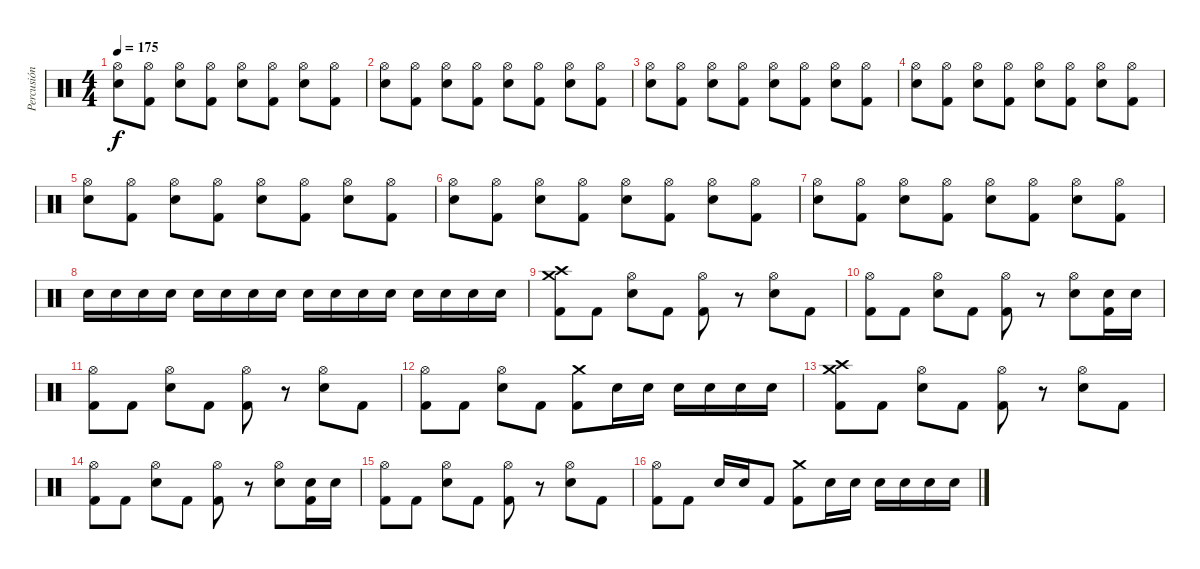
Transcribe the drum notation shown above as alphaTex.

\track ("Percusión" "Percusión") {instrument percussion}
\staff {score}
\articulation defaults
\ts (4 4)
\tempo 175
\clef neutral
\ks c
("Hi-Hat (open)" "Electric Snare (hit)").8{dy f} ("Hi-Hat (open)" "Kick (hit) 2").8 ("Hi-Hat (open)" "Electric Snare (hit)").8 ("Hi-Hat (open)" "Kick (hit) 2").8 ("Hi-Hat (open)" "Electric Snare (hit)").8 ("Hi-Hat (open)" "Kick (hit) 2").8 ("Hi-Hat (open)" "Electric Snare (hit)").8 ("Hi-Hat (open)" "Kick (hit) 2").8 |
("Hi-Hat (open)" "Electric Snare (hit)").8 ("Hi-Hat (open)" "Kick (hit) 2").8 ("Hi-Hat (open)" "Electric Snare (hit)").8 ("Hi-Hat (open)" "Kick (hit) 2").8 ("Hi-Hat (open)" "Electric Snare (hit)").8 ("Hi-Hat (open)" "Kick (hit) 2").8 ("Hi-Hat (open)" "Electric Snare (hit)").8 ("Hi-Hat (open)" "Kick (hit) 2").8 |
("Hi-Hat (open)" "Electric Snare (hit)").8 ("Hi-Hat (open)" "Kick (hit) 2").8 ("Hi-Hat (open)" "Electric Snare (hit)").8 ("Hi-Hat (open)" "Kick (hit) 2").8 ("Hi-Hat (open)" "Electric Snare (hit)").8 ("Hi-Hat (open)" "Kick (hit) 2").8 ("Hi-Hat (open)" "Electric Snare (hit)").8 ("Hi-Hat (open)" "Kick (hit) 2").8 |
("Hi-Hat (open)" "Electric Snare (hit)").8 ("Hi-Hat (open)" "Kick (hit) 2").8 ("Hi-Hat (open)" "Electric Snare (hit)").8 ("Hi-Hat (open)" "Kick (hit) 2").8 ("Hi-Hat (open)" "Electric Snare (hit)").8 ("Hi-Hat (open)" "Kick (hit) 2").8 ("Hi-Hat (open)" "Electric Snare (hit)").8 ("Hi-Hat (open)" "Kick (hit) 2").8 |
("Hi-Hat (open)" "Electric Snare (hit)").8 ("Hi-Hat (open)" "Kick (hit) 2").8 ("Hi-Hat (open)" "Electric Snare (hit)").8 ("Hi-Hat (open)" "Kick (hit) 2").8 ("Hi-Hat (open)" "Electric Snare (hit)").8 ("Hi-Hat (open)" "Kick (hit) 2").8 ("Hi-Hat (open)" "Electric Snare (hit)").8 ("Hi-Hat (open)" "Kick (hit) 2").8 |
("Hi-Hat (open)" "Electric Snare (hit)").8 ("Hi-Hat (open)" "Kick (hit) 2").8 ("Hi-Hat (open)" "Electric Snare (hit)").8 ("Hi-Hat (open)" "Kick (hit) 2").8 ("Hi-Hat (open)" "Electric Snare (hit)").8 ("Hi-Hat (open)" "Kick (hit) 2").8 ("Hi-Hat (open)" "Electric Snare (hit)").8 ("Hi-Hat (open)" "Kick (hit) 2").8 |
("Hi-Hat (open)" "Electric Snare (hit)").8 ("Hi-Hat (open)" "Kick (hit) 2").8 ("Hi-Hat (open)" "Electric Snare (hit)").8 ("Hi-Hat (open)" "Kick (hit) 2").8 ("Hi-Hat (open)" "Electric Snare (hit)").8 ("Hi-Hat (open)" "Kick (hit) 2").8 ("Hi-Hat (open)" "Electric Snare (hit)").8 ("Hi-Hat (open)" "Kick (hit) 2").8 |
"Electric Snare (hit)".16 "Electric Snare (hit)".16 "Electric Snare (hit)".16 "Electric Snare (hit)".16 "Electric Snare (hit)".16 "Electric Snare (hit)".16 "Electric Snare (hit)".16 "Electric Snare (hit)".16 "Electric Snare (hit)".16 "Electric Snare (hit)".16 "Electric Snare (hit)".16 "Electric Snare (hit)".16 "Electric Snare (hit)".16 "Electric Snare (hit)".16 "Electric Snare (hit)".16 "Electric Snare (hit)".16 |
("Crash medium (hit)" "Crash high (hit)" "Kick (hit) 2").8 "Kick (hit) 2".8 ("Hi-Hat (open)" "Electric Snare (hit)").8 "Kick (hit) 2".8 ("Hi-Hat (open)" "Kick (hit) 2").8 r.8 ("Hi-Hat (open)" "Electric Snare (hit)").8 "Kick (hit) 2".8 |
("Hi-Hat (open)" "Kick (hit) 2").8 "Kick (hit) 2".8 ("Hi-Hat (open)" "Electric Snare (hit)").8 "Kick (hit) 2".8 ("Hi-Hat (open)" "Kick (hit) 2").8 r.8 ("Hi-Hat (open)" "Electric Snare (hit)").8 ("Electric Snare (hit)" "Kick (hit) 2").16 "Electric Snare (hit)".16 |
("Hi-Hat (open)" "Kick (hit) 2").8 "Kick (hit) 2".8 ("Hi-Hat (open)" "Electric Snare (hit)").8 "Kick (hit) 2".8 ("Hi-Hat (open)" "Kick (hit) 2").8 r.8 ("Hi-Hat (open)" "Electric Snare (hit)").8 "Kick (hit) 2".8 |
("Hi-Hat (open)" "Kick (hit) 2").8 "Kick (hit) 2".8 ("Hi-Hat (open)" "Electric Snare (hit)").8 "Kick (hit) 2".8 ("Crash medium (hit)" "Kick (hit) 2").8 "Electric Snare (hit)".16 "Electric Snare (hit)".16 "Electric Snare (hit)".16 "Electric Snare (hit)".16 "Electric Snare (hit)".16 "Electric Snare (hit)".16 |
("Crash medium (hit)" "Crash high (hit)" "Kick (hit) 2").8 "Kick (hit) 2".8 ("Hi-Hat (open)" "Electric Snare (hit)").8 "Kick (hit) 2".8 ("Hi-Hat (open)" "Kick (hit) 2").8 r.8 ("Hi-Hat (open)" "Electric Snare (hit)").8 "Kick (hit) 2".8 |
("Hi-Hat (open)" "Kick (hit) 2").8 "Kick (hit) 2".8 ("Hi-Hat (open)" "Electric Snare (hit)").8 "Kick (hit) 2".8 ("Hi-Hat (open)" "Kick (hit) 2").8 r.8 ("Hi-Hat (open)" "Electric Snare (hit)").8 ("Electric Snare (hit)" "Kick (hit) 2").16 "Electric Snare (hit)".16 |
("Hi-Hat (open)" "Kick (hit) 2").8 "Kick (hit) 2".8 ("Hi-Hat (open)" "Electric Snare (hit)").8 "Kick (hit) 2".8 ("Hi-Hat (open)" "Kick (hit) 2").8 r.8 ("Hi-Hat (open)" "Electric Snare (hit)").8 "Kick (hit) 2".8 |
("Hi-Hat (open)" "Kick (hit) 2").8 "Kick (hit) 2".8 "Electric Snare (hit)".16 "Electric Snare (hit)".16 "Kick (hit) 2".8 ("Crash medium (hit)" "Kick (hit) 2").8 "Electric Snare (hit)".16 "Electric Snare (hit)".16 "Electric Snare (hit)".16 "Electric Snare (hit)".16 "Electric Snare (hit)".16 "Electric Snare (hit)".16
